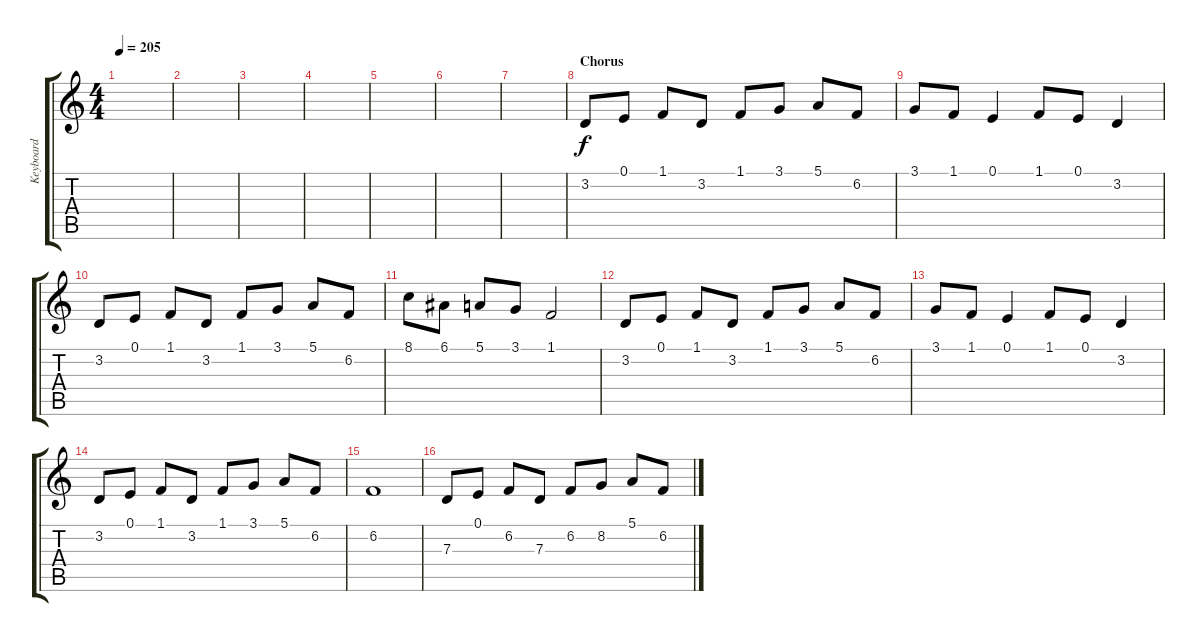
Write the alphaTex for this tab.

\track ("Keyboard" "Keyboard") {instrument lead1square}
\staff {score tabs}
\tuning (E4 B3 G3 D3 G2 D2) {hide}
\ts (4 4)
\tempo 205
\clef g2
\ks c
|
|
|
|
|
|
|
\section ("" "Chorus")
3.2.8 0.1.8 1.1.8 3.2.8 1.1.8 3.1.8 5.1.8 6.2.8 |
3.1.8 1.1.8 0.1.4 1.1.8 0.1.8 3.2.4 |
3.2.8 0.1.8 1.1.8 3.2.8 1.1.8 3.1.8 5.1.8 6.2.8 |
8.1.8 6.1.8 5.1.8 3.1.8 1.1.2 |
3.2.8 0.1.8 1.1.8 3.2.8 1.1.8 3.1.8 5.1.8 6.2.8 |
3.1.8 1.1.8 0.1.4 1.1.8 0.1.8 3.2.4 |
3.2.8 0.1.8 1.1.8 3.2.8 1.1.8 3.1.8 5.1.8 6.2.8 |
6.2.1 |
7.3.8 0.1.8 6.2.8 7.3.8 6.2.8 8.2.8 5.1.8 6.2.8
